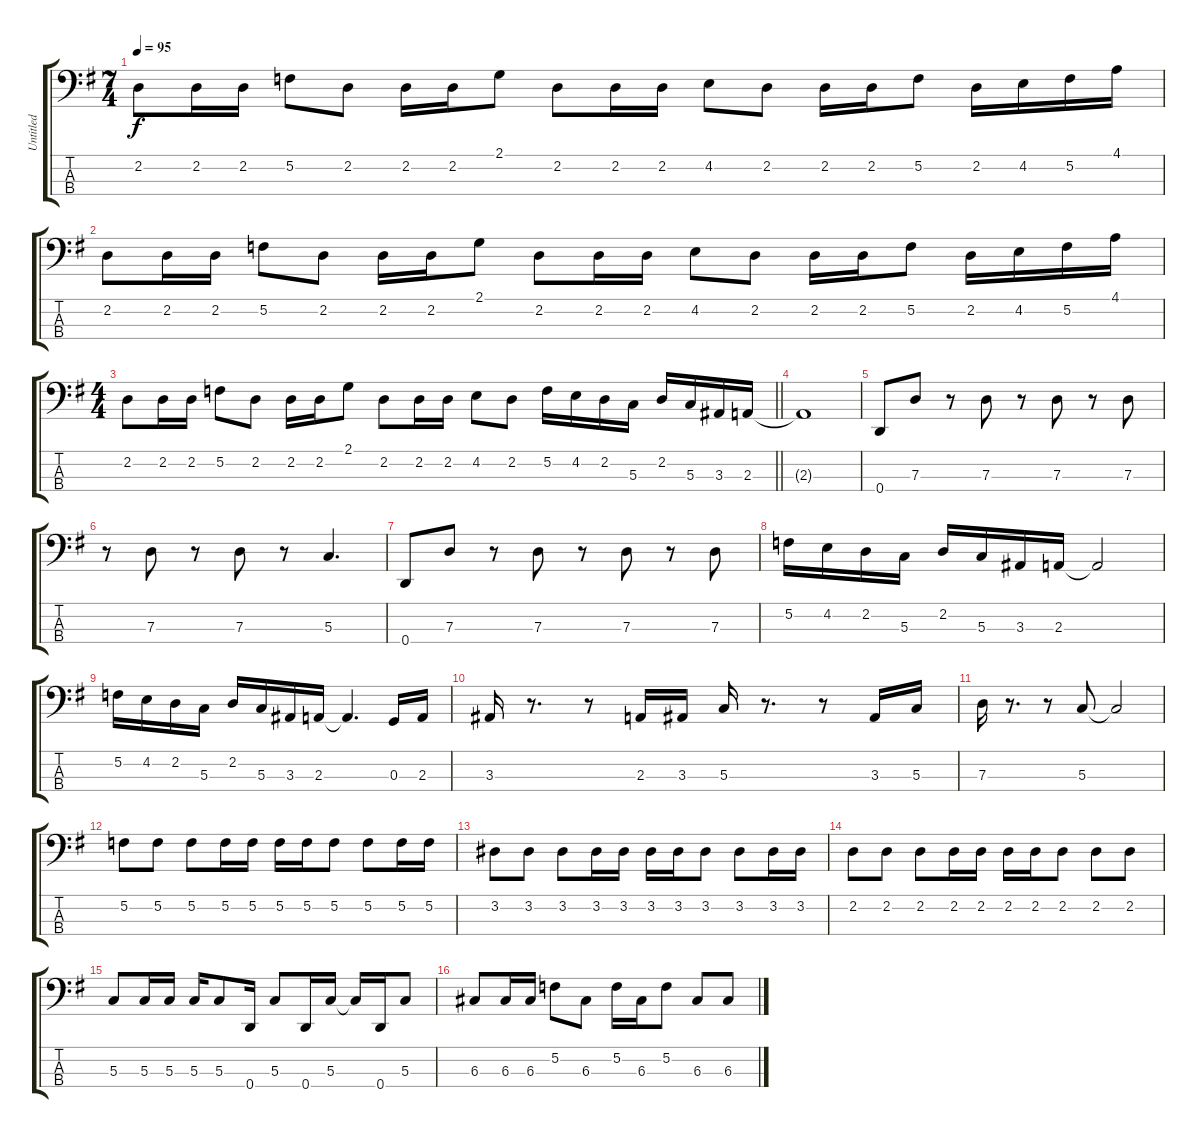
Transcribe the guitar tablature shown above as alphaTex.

\track ("Untitled" "Untitled") {instrument electricbassfinger}
\staff {score tabs}
\tuning (F2 C2 G1 D1) {hide}
\ts (7 4)
\tempo 95
\clef f4
\ks g
2.2.8{dy f} 2.2.16 2.2.16 5.2.8 2.2.8 2.2.16 2.2.16 2.1.8 2.2.8 2.2.16 2.2.16 4.2.8 2.2.8 2.2.16 2.2.16 5.2.8 2.2.16 4.2.16 5.2.16 4.1.16 |
2.2.8 2.2.16 2.2.16 5.2.8 2.2.8 2.2.16 2.2.16 2.1.8 2.2.8 2.2.16 2.2.16 4.2.8 2.2.8 2.2.16 2.2.16 5.2.8 2.2.16 4.2.16 5.2.16 4.1.16 |
\ts (4 4)
\barLineRight lightlight
2.2.8 2.2.16 2.2.16 5.2.8 2.2.8 2.2.16 2.2.16 2.1.8 2.2.8 2.2.16 2.2.16 4.2.8 2.2.8 5.2.16 4.2.16 2.2.16 5.3.16 2.2.16 5.3.16 3.3.16 2.3.16 |
2.3{t}.1 |
0.4.8 7.3.8 r.8 7.3.8 r.8 7.3.8 r.8 7.3.8 |
r.8 7.3.8 r.8 7.3.8 r.8 5.3.4{d} |
0.4.8 7.3.8 r.8 7.3.8 r.8 7.3.8 r.8 7.3.8 |
5.2.16 4.2.16 2.2.16 5.3.16 2.2.16 5.3.16 3.3.16 2.3.16 2.3{t}.2 |
5.2.16 4.2.16 2.2.16 5.3.16 2.2.16 5.3.16 3.3.16 2.3.16 2.3{t}.4{d} 0.3.16 2.3.16 |
3.3.16 r.8{d} r.8 2.3.16 3.3.16 5.3.16 r.8{d} r.8 3.3.16 5.3.16 |
7.3.16 r.8{d} r.8 5.3.8 5.3{t}.2 |
5.2.8 5.2.8 5.2.8 5.2.16 5.2.16 5.2.16 5.2.16 5.2.8 5.2.8 5.2.16 5.2.16 |
3.2.8 3.2.8 3.2.8 3.2.16 3.2.16 3.2.16 3.2.16 3.2.8 3.2.8 3.2.16 3.2.16 |
2.2.8 2.2.8 2.2.8 2.2.16 2.2.16 2.2.16 2.2.16 2.2.8 2.2.8 2.2.8 |
5.3.8 5.3.16 5.3.16 5.3.16 5.3.8 0.4.16 5.3.8 0.4.16 5.3.16 5.3{t}.16 0.4.16 5.3.8 |
6.3.8 6.3.16 6.3.16 5.2.8 6.3.8 5.2.16 6.3.16 5.2.8 6.3.8 6.3.8
